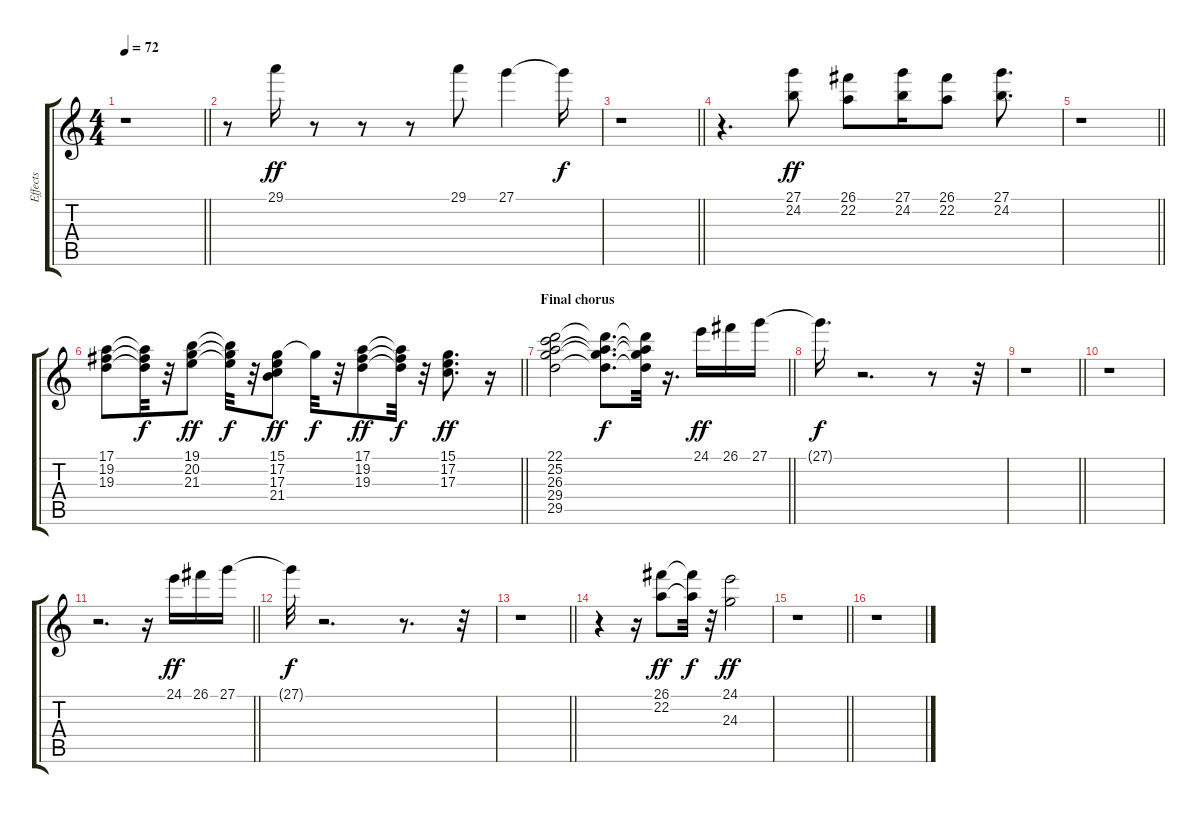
\track ("Effects" "Effects") {instrument fx5brightness}
\staff {score tabs}
\tuning (E4 B3 G3 D3 A2 E2) {hide}
\ts (4 4)
\tempo 72
\clef g2
\barLineRight lightlight
\ks c
r.1{dy f} |
r.8 29.1.16{dy ff} r.8 r.8 r.8 29.1.8 27.1.4 27.1{t}.16{dy f} |
\barLineRight lightlight
r.1 |
r.4{d} (27.1 24.2).8{dy ff} (26.1 22.2).8 (27.1 24.2).16 (26.1 22.2).8 (27.1 24.2).8{d} |
\barLineRight lightlight
r.1 |
\barLineRight lightlight
(17.1 19.2 19.3).8 (17.1{t} 19.2{t} 19.3{t}).32{dy f} r.32 (19.1 20.2 21.3).8{dy ff} (19.1{t} 20.2{t} 21.3{t}).32{dy f} r.32 (15.1 17.2 17.3 21.4).8{dy ff} 15.1{t}.32{dy f} r.32 (17.1 19.2 19.3).8{dy ff} (17.1{t} 19.2{t} 19.3{t}).32{dy f} r.32 (15.1 17.2 17.3).8{d dy ff} r.16 |
\section ("" "Final chorus")
\barLineRight lightlight
(22.1 25.2 26.3 29.4 29.5).2 (22.1{t} 26.3{t} 29.4{t} 29.5{t}).8{d dy f} (22.1{t} 26.3{t} 29.4{t} 29.5{t}).32 r.16{d} 24.1.16{dy ff} 26.1.16 27.1.16 |
27.1{t}.16{d dy f} r.2{d} r.8 r.32 |
\barLineRight lightlight
r.1 |
r.1 |
\barLineRight lightlight
r.2{d} r.16 24.1.16{dy ff} 26.1.16 27.1.16 |
27.1{t}.32{dy f} r.2{d} r.8{d} r.32 |
\barLineRight lightlight
r.1 |
r.4 r.16 (26.1 22.2).8{dy ff} (26.1{t} 22.2{t}).32{dy f} r.32 (24.1 24.3).2{dy ff} |
\barLineRight lightlight
r.1 |
r.1
